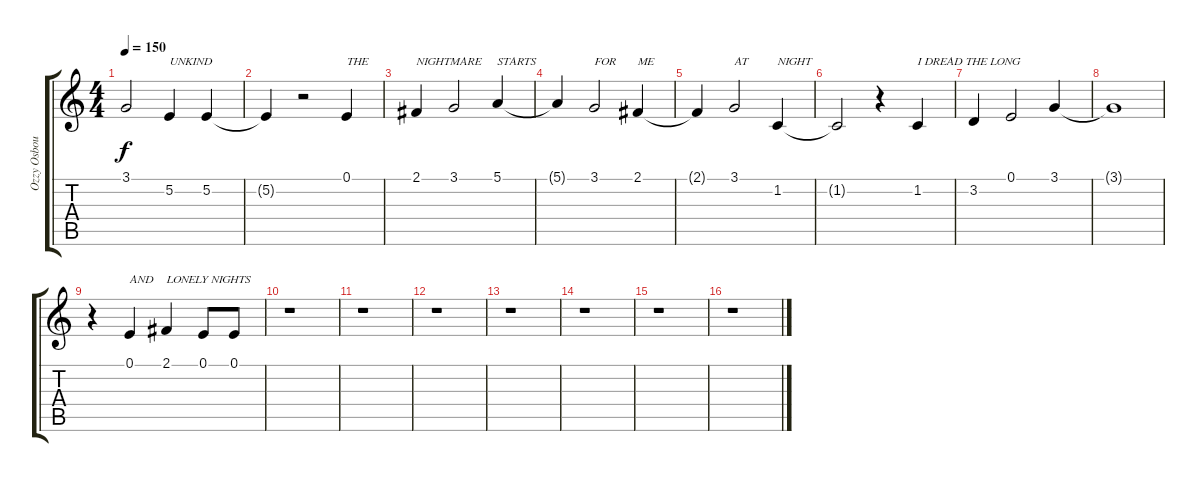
\track ("Ozzy Osbourne " "Ozzy Osbou") {instrument tenorsax}
\staff {score tabs}
\tuning (E4 B3 G3 D3 A2 E2) {hide}
\ts (4 4)
\tempo 150
\clef g2
\ks c
3.1{t}.2{dy f} 5.2.4{txt "UNKIND"} 5.2.4 |
5.2{t}.4 r.2 0.1.4{txt "THE"} |
2.1.4{txt "NIGHTMARE"} 3.1.2 5.1.4{txt "STARTS"} |
5.1{t}.4 3.1.2{txt "FOR"} 2.1.4{txt "ME"} |
2.1{t}.4 3.1.2{txt "AT"} 1.2.4{txt "NIGHT"} |
1.2{t}.2 r.4 1.2.4{txt "I DREAD THE LONG "} |
3.2.4 0.1.2 3.1.4 |
3.1{t}.1 |
r.4 0.1.4{txt "AND"} 2.1.4{txt "LONELY NIGHTS"} 0.1.8 0.1.8 |
r.1 |
r.1 |
r.1 |
r.1 |
r.1 |
r.1 |
r.1
